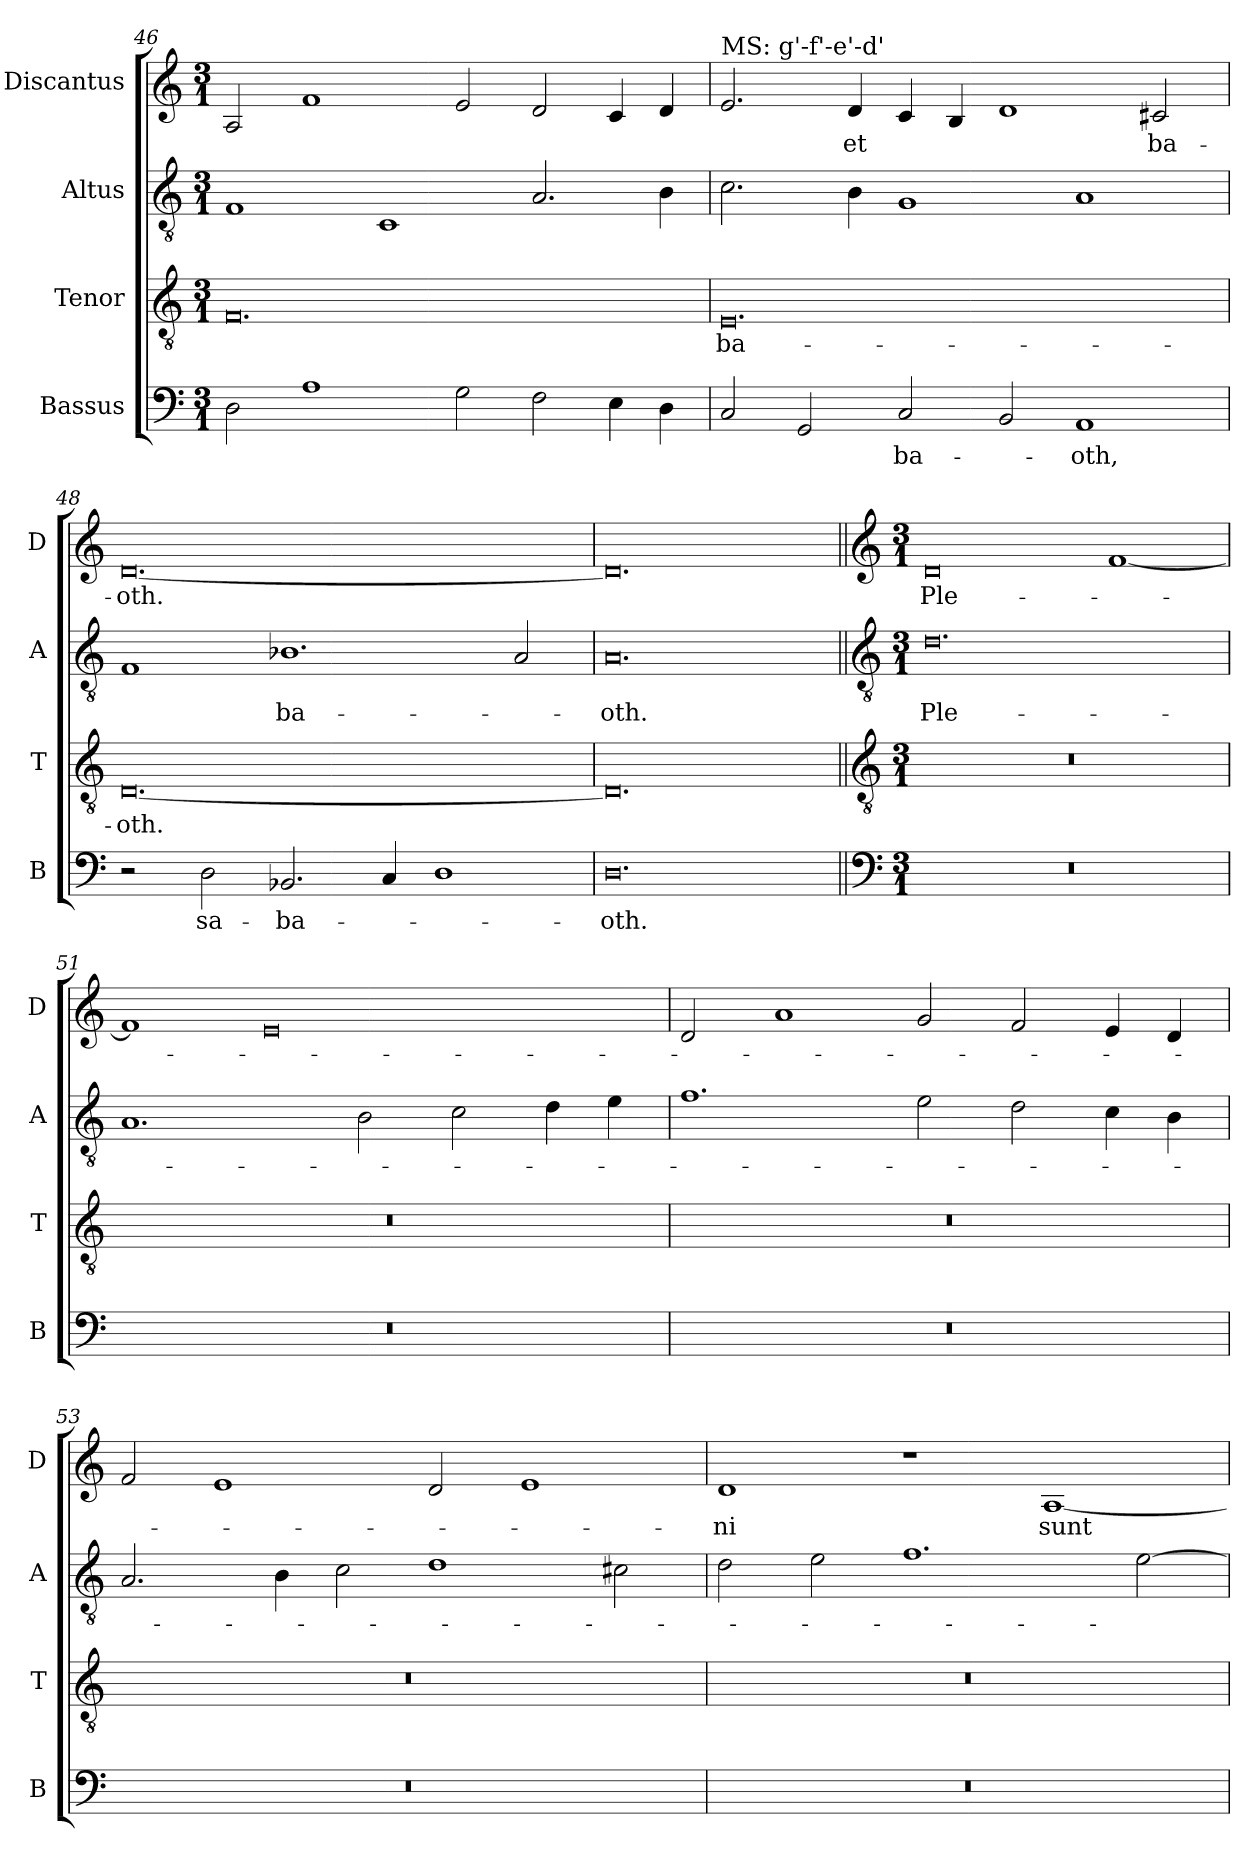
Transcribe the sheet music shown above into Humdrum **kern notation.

**kern	**text	**kern	**text	**kern	**text	**kern	**text
*part4	*part4	*part3	*part3	*part2	*part2	*part1	*part1
*staff4	*staff4	*staff3	*staff3	*staff2	*staff2	*staff1	*staff1
*I"Bassus	*	*I"Tenor	*	*I"Altus	*	*I"Discantus	*
*I'B	*	*I'T	*	*I'A	*	*I'D	*
*clefF4	*	*clefGv2	*	*clefGv2	*	*clefG2	*
*k[]	*	*k[]	*	*k[]	*	*k[]	*
*M3/1	*	*M3/1	*	*M3/1	*	*M3/1	*
=46	=46	=46	=46	=46	=46	=46	=46
2D	.	0.F	.	1F	.	2A	.
1A	.	.	.	.	.	1f	.
.	.	.	.	1C	.	.	.
2G	.	.	.	.	.	2e	.
2F	.	.	.	2.A	.	2d	.
4E	.	.	.	.	.	4c	.
4D	.	.	.	4B	.	4d	.
=47	=47	=47	=47	=47	=47	=47	=47
!	!	!	!	!	!	!LO:TX:a:t=MS&colon; g'-f'-e'-d'	!
2C	.	0.E	-ba-	2.c	.	2.e	.
2GG	.	.	.	.	.	.	.
.	.	.	.	4B	.	4d	-et
2C	-ba-	.	.	1G	.	4c	.
.	.	.	.	.	.	4B	.
2BB	.	.	.	.	.	1d	.
1AA	-oth,	.	.	1A	.	.	.
.	.	.	.	.	.	2c#X	ba-
=48	=48	=48	=48	=48	=48	=48	=48
2r	.	[0.D	-oth.	1F	.	[0.d	-oth.
2D	sa-	.	.	.	.	.	.
2.BB-X	-ba-	.	.	1.B-X	-ba-	.	.
4C	.	.	.	.	.	.	.
1D	.	.	.	.	.	.	.
.	.	.	.	2A	.	.	.
=49	=49	=49	=49	=49	=49	=49	=49
0.D	-oth.	0.D]	.	0.A	-oth.	0.d]	.
!!LO:LB:g=z
=50||	=50||	=50||	=50||	=50||	=50||	=50||	=50||
*clefF4	*	*clefGv2	*	*clefGv2	*	*clefG2	*
*k[]	*	*k[]	*	*k[]	*	*k[]	*
*M3/1	*	*M3/1	*	*M3/1	*	*M3/1	*
0.r	.	0.r	.	0.d	Ple-	0d	Ple-
.	.	.	.	.	.	[1f	.
=51	=51	=51	=51	=51	=51	=51	=51
0.r	.	0.r	.	1.A	.	1f]	.
.	.	.	.	.	.	0e	.
.	.	.	.	2B	.	.	.
.	.	.	.	2c	.	.	.
.	.	.	.	4d	.	.	.
.	.	.	.	4e	.	.	.
=52	=52	=52	=52	=52	=52	=52	=52
0.r	.	0.r	.	1.f	.	2d	.
.	.	.	.	.	.	1a	.
.	.	.	.	2e	.	2g	.
.	.	.	.	2d	.	2f	.
.	.	.	.	4c	.	4e	.
.	.	.	.	4B	.	4d	.
=53	=53	=53	=53	=53	=53	=53	=53
0.r	.	0.r	.	2.A	.	2f	.
.	.	.	.	.	.	1e	.
.	.	.	.	4B	.	.	.
.	.	.	.	2c	.	.	.
.	.	.	.	1d	.	2d	.
.	.	.	.	.	.	1e	.
.	.	.	.	2c#X	.	.	.
=54	=54	=54	=54	=54	=54	=54	=54
0.r	.	0.r	.	2d	.	1d	-ni
.	.	.	.	2e	.	.	.
.	.	.	.	1.f	.	1r	.
.	.	.	.	.	.	[1A	sunt
.	.	.	.	[2e	.	.	.
=	=	=	=	=	=	=	=
*-	*-	*-	*-	*-	*-	*-	*-
